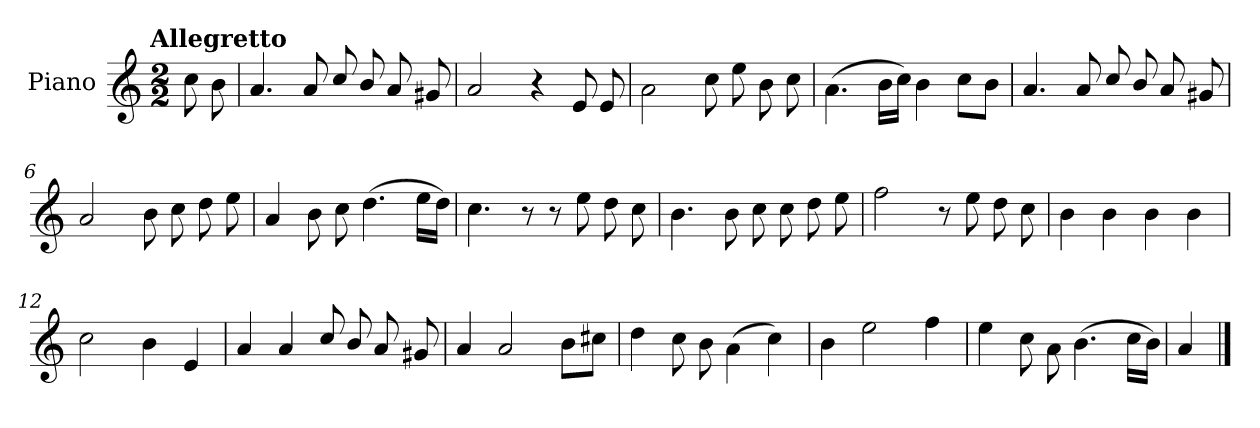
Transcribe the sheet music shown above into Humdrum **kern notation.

**kern
*part1
*staff1
*I"Piano
*I'Pno.
*clefG2
*k[]
!!LO:TX:omd:t=Allegretto
*M2/2
*MM116
=
8cc\
8b\
=1
4.a/
8a/
8cc/
8b/
8a/
8g#X/
=2
2a/
4r
8e/
8e/
=3
2a\
8cc\
8ee\
8b\
8cc\
=4
(>4.a\
16b\LL
16cc\JJ)
4b\
8cc\L
8b\J
!!LO:LB:g=z
=5
4.a/
8a/
8cc/
8b/
8a/
8g#X/
=6
2a/
8b\
8cc\
8dd\
8ee\
=7
4a/
8b\
8cc\
(>4.dd\
16ee\LL
16dd\JJ)
=8
4.cc\
8r
8r
8ee\
8dd\
8cc\
!!LO:LB:g=z
=9
4.b\
8b\
8cc\
8cc\
8dd\
8ee\
=10
2ff\
8r
8ee\
8dd\
8cc\
=11
4b\
4b\
4b\
4b\
=12
2cc\
4b\
4e/
=13
4a/
4a/
8cc/
8b/
8a/
8g#X/
!!LO:LB:g=z
=14
4a/
2a/
8b\L
8cc#X\J
=15
4dd\
8cc\
8b\
(>4a\
4cc\)
=16
4b\
2ee\
4ff\
=17
4ee\
8cc\
8a\
(>4.b\
16cc\LL
16b\JJ)
=18
4a/
==
*-
